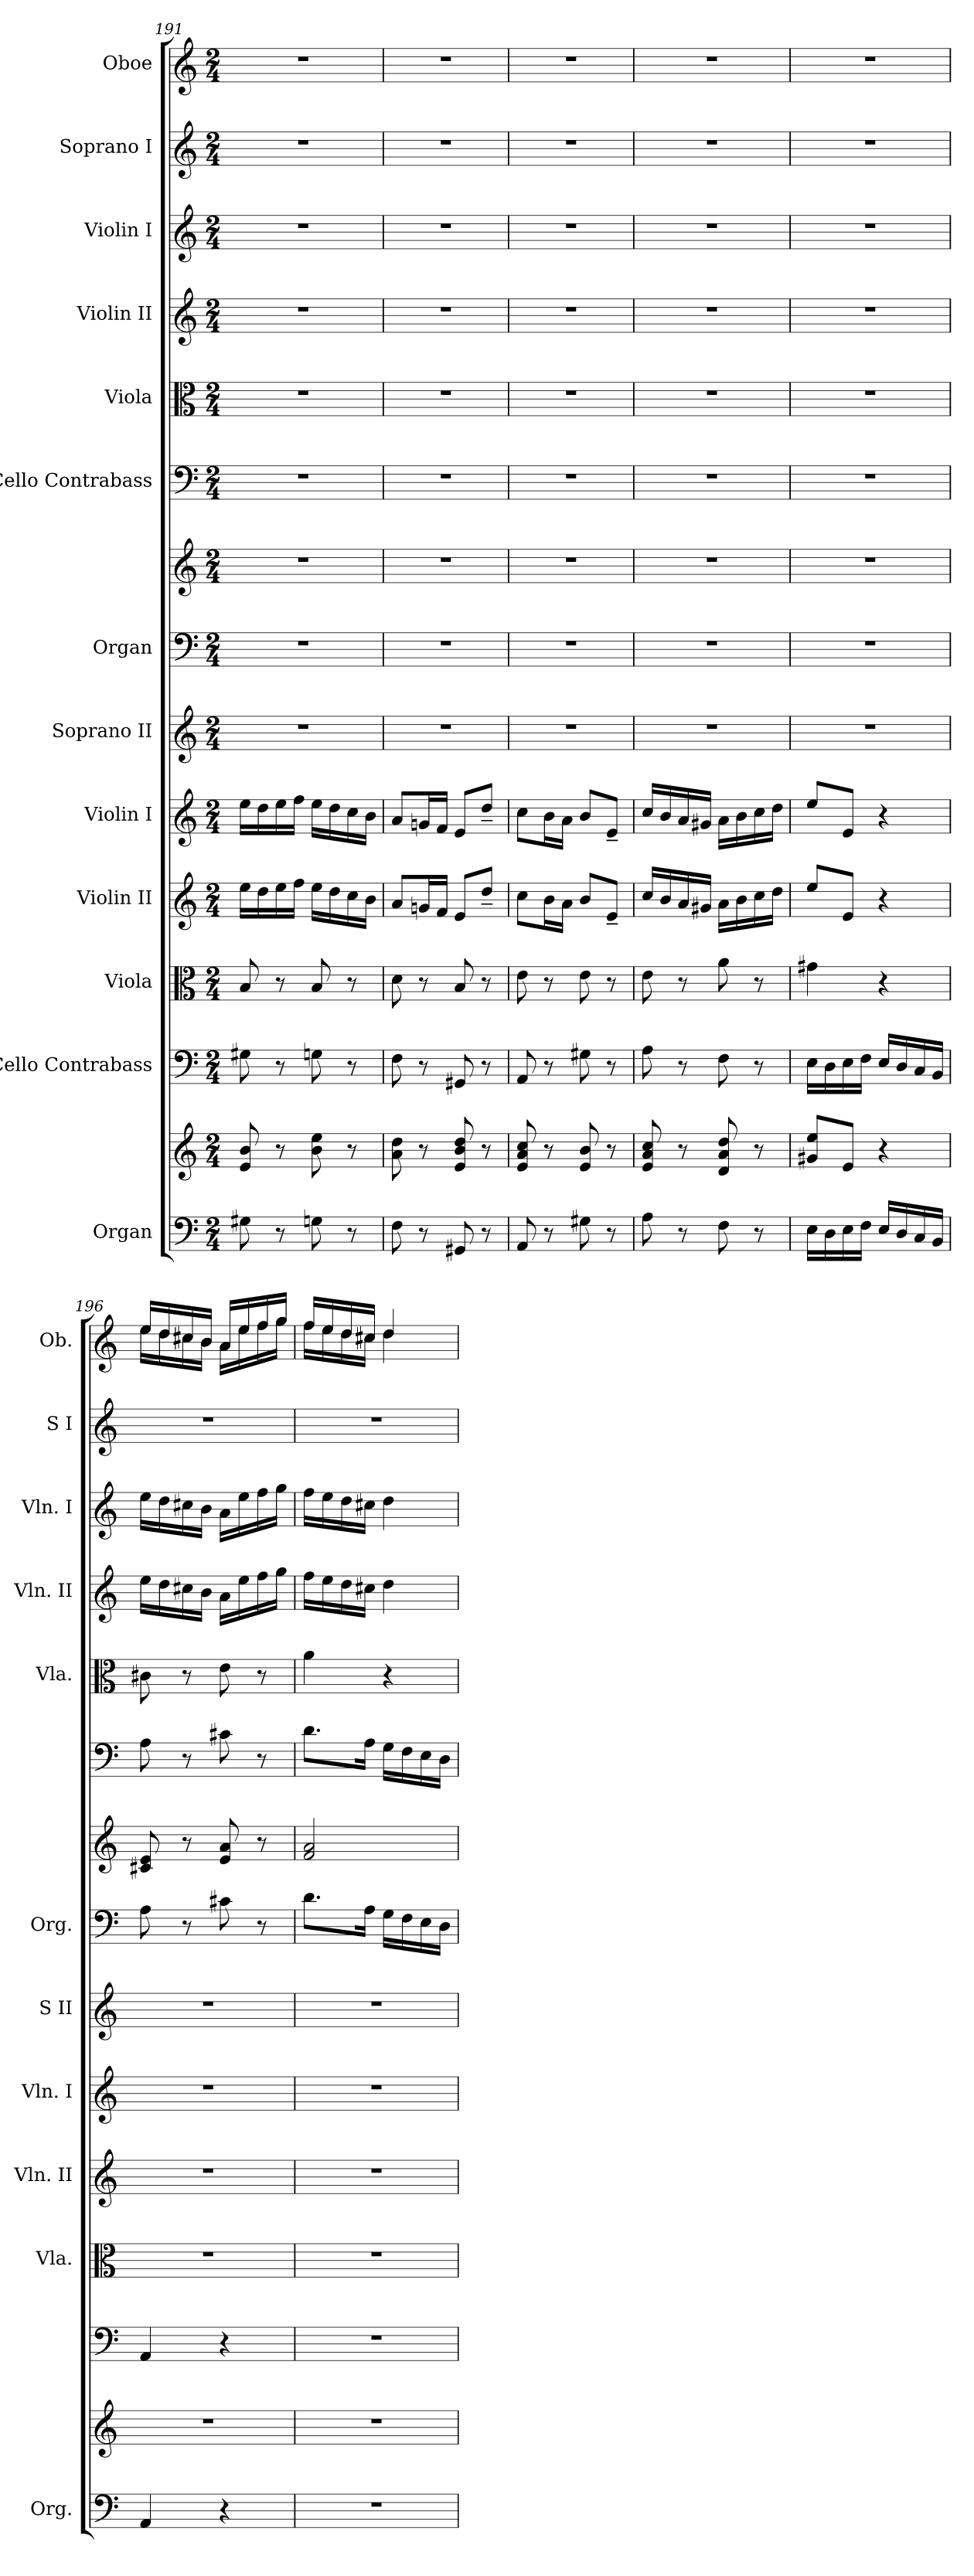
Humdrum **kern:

**kern	**kern	**kern	**kern	**kern	**kern	**kern	**kern	**kern	**kern	**kern	**kern	**kern	**kern	**kern
*part13	*part13	*part12	*part11	*part10	*part9	*part8	*part7	*part7	*part6	*part5	*part4	*part3	*part2	*part1
*staff15	*staff14	*staff13	*staff12	*staff11	*staff10	*staff9	*staff8	*staff7	*staff6	*staff5	*staff4	*staff3	*staff2	*staff1
*I"Organ	*	*I"Cello Contrabass	*I"Viola	*I"Violin II	*I"Violin I	*I"Soprano II	*I"Organ	*	*I"Cello Contrabass	*I"Viola	*I"Violin II	*I"Violin I	*I"Soprano I	*I"Oboe
*I'Org.	*	*	*I'Vla.	*I'Vln. II	*I'Vln. I	*I'S II	*I'Org.	*	*	*I'Vla.	*I'Vln. II	*I'Vln. I	*I'S I	*I'Ob.
!!LO:PB:g=z
*clefF4	*clefG2	*clefF4	*clefC3	*clefG2	*clefG2	*clefG2	*clefF4	*clefG2	*clefF4	*clefC3	*clefG2	*clefG2	*clefG2	*clefG2
*k[]	*k[]	*k[]	*k[]	*k[]	*k[]	*k[]	*k[]	*k[]	*k[]	*k[]	*k[]	*k[]	*k[]	*k[]
*a:	*a:	*a:	*a:	*a:	*a:	*a:	*a:	*a:	*a:	*a:	*a:	*a:	*a:	*a:
*M2/4	*M2/4	*M2/4	*M2/4	*M2/4	*M2/4	*M2/4	*M2/4	*M2/4	*M2/4	*M2/4	*M2/4	*M2/4	*M2/4	*M2/4
=191	=191	=191	=191	=191	=191	=191	=191	=191	=191	=191	=191	=191	=191	=191
8G#X\	8e/ 8b/	8G#X\	8B/	16ee\LL	16ee\LL	2r	2r	2r	2r	2r	2r	2r	2r	2r
.	.	.	.	16dd\	16dd\	.	.	.	.	.	.	.	.	.
8r	8r	8r	8r	16ee\	16ee\	.	.	.	.	.	.	.	.	.
.	.	.	.	16ff\JJ	16ff\JJ	.	.	.	.	.	.	.	.	.
8Gn\	8b\ 8ee\	8Gn\	8B/	16ee\LL	16ee\LL	.	.	.	.	.	.	.	.	.
.	.	.	.	16dd\	16dd\	.	.	.	.	.	.	.	.	.
8r	8r	8r	8r	16cc\	16cc\	.	.	.	.	.	.	.	.	.
.	.	.	.	16b\JJ	16b\JJ	.	.	.	.	.	.	.	.	.
=192	=192	=192	=192	=192	=192	=192	=192	=192	=192	=192	=192	=192	=192	=192
8F\	8a\ 8dd\	8F\	8d\	8a/L	8a/L	2r	2r	2r	2r	2r	2r	2r	2r	2r
8r	8r	8r	8r	16gni/L	16gni/L	.	.	.	.	.	.	.	.	.
.	.	.	.	16f/JJ	16f/JJ	.	.	.	.	.	.	.	.	.
8GG#X/	8e/ 8b/ 8dd/	8GG#X/	8B/	8e/L	8e/L	.	.	.	.	.	.	.	.	.
8r	8r	8r	8r	8dd~</J	8dd~</J	.	.	.	.	.	.	.	.	.
=193	=193	=193	=193	=193	=193	=193	=193	=193	=193	=193	=193	=193	=193	=193
8AA/	8e/ 8a/ 8cc/	8AA/	8e\	8cc\L	8cc\L	2r	2r	2r	2r	2r	2r	2r	2r	2r
8r	8r	8r	8r	16b\L	16b\L	.	.	.	.	.	.	.	.	.
.	.	.	.	16a\JJ	16a\JJ	.	.	.	.	.	.	.	.	.
8G#X\	8e/ 8b/	8G#X\	8e\	8b/L	8b/L	.	.	.	.	.	.	.	.	.
8r	8r	8r	8r	8e~</J	8e~</J	.	.	.	.	.	.	.	.	.
=194	=194	=194	=194	=194	=194	=194	=194	=194	=194	=194	=194	=194	=194	=194
8A\	8e/ 8a/ 8cc/	8A\	8e\	16cc/LL	16cc/LL	2r	2r	2r	2r	2r	2r	2r	2r	2r
.	.	.	.	16b/	16b/	.	.	.	.	.	.	.	.	.
8r	8r	8r	8r	16a/	16a/	.	.	.	.	.	.	.	.	.
.	.	.	.	16g#X/JJ	16g#X/JJ	.	.	.	.	.	.	.	.	.
8F\	8d/ 8a/ 8dd/	8F\	8a\	16a\LL	16a\LL	.	.	.	.	.	.	.	.	.
.	.	.	.	16b\	16b\	.	.	.	.	.	.	.	.	.
8r	8r	8r	8r	16cc\	16cc\	.	.	.	.	.	.	.	.	.
.	.	.	.	16dd\JJ	16dd\JJ	.	.	.	.	.	.	.	.	.
=195	=195	=195	=195	=195	=195	=195	=195	=195	=195	=195	=195	=195	=195	=195
16E\LL	8g#X/ 8ee/L	16E\LL	4g#X\	8ee/L	8ee/L	2r	2r	2r	2r	2r	2r	2r	2r	2r
16D\	.	16D\	.	.	.	.	.	.	.	.	.	.	.	.
16E\	8e/J	16E\	.	8e/J	8e/J	.	.	.	.	.	.	.	.	.
16F\JJ	.	16F\JJ	.	.	.	.	.	.	.	.	.	.	.	.
16E/LL	4r	16E/LL	4r	4r	4r	.	.	.	.	.	.	.	.	.
16D/	.	16D/	.	.	.	.	.	.	.	.	.	.	.	.
16C/	.	16C/	.	.	.	.	.	.	.	.	.	.	.	.
16BB/JJ	.	16BB/JJ	.	.	.	.	.	.	.	.	.	.	.	.
=196	=196	=196	=196	=196	=196	=196	=196	=196	=196	=196	=196	=196	=196	=196
*	*	*	*	*	*	*	*	*	*	*	*	*	*	*^
4AA/	2r	4AA/	2r	2r	2r	2r	8A\	8c#X/ 8e/	8A\	8c#X\	16ee\LL	16ee\LL	2r	16ee/LL	16ee\LL
.	.	.	.	.	.	.	.	.	.	.	16dd\	16dd\	.	16dd/	16dd\
.	.	.	.	.	.	.	8r	8r	8r	8r	16cc#X\	16cc#X\	.	16cc#X/	16cc#\
.	.	.	.	.	.	.	.	.	.	.	16b\JJ	16b\JJ	.	16b/JJ	16b\JJ
4r	.	4r	.	.	.	.	8c#X\	8e/ 8a/	8c#X\	8e\	16a\LL	16a\LL	.	16a/LL	16a\LL
.	.	.	.	.	.	.	.	.	.	.	16ee\	16ee\	.	16ee/	16ee\
.	.	.	.	.	.	.	8r	8r	8r	8r	16ff\	16ff\	.	16ff/	16ff\
.	.	.	.	.	.	.	.	.	.	.	16gg\JJ	16gg\JJ	.	16gg/JJ	16gg\JJ
=197	=197	=197	=197	=197	=197	=197	=197	=197	=197	=197	=197	=197	=197	=197	=197
2r	2r	2r	2r	2r	2r	2r	8.d\L	2f/ 2a/	8.d\L	4a\	16ff\LL	16ff\LL	2r	16ff/LL	16ff\LL
.	.	.	.	.	.	.	.	.	.	.	16ee\	16ee\	.	16ee/	16ee\
.	.	.	.	.	.	.	.	.	.	.	16dd\	16dd\	.	16dd/	16dd\
.	.	.	.	.	.	.	16A\Jk	.	16A\Jk	.	16cc#X\JJ	16cc#X\JJ	.	16cc#X/JJ	16cc#\JJ
.	.	.	.	.	.	.	16G\LL	.	16G\LL	4r	4dd\	4dd\	.	4dd/	4dd\
.	.	.	.	.	.	.	16F\	.	16F\	.	.	.	.	.	.
.	.	.	.	.	.	.	16E\	.	16E\	.	.	.	.	.	.
.	.	.	.	.	.	.	16D\JJ	.	16D\JJ	.	.	.	.	.	.
*	*	*	*	*	*	*	*	*	*	*	*	*	*	*v	*v
=	=	=	=	=	=	=	=	=	=	=	=	=	=	=
*-	*-	*-	*-	*-	*-	*-	*-	*-	*-	*-	*-	*-	*-	*-
